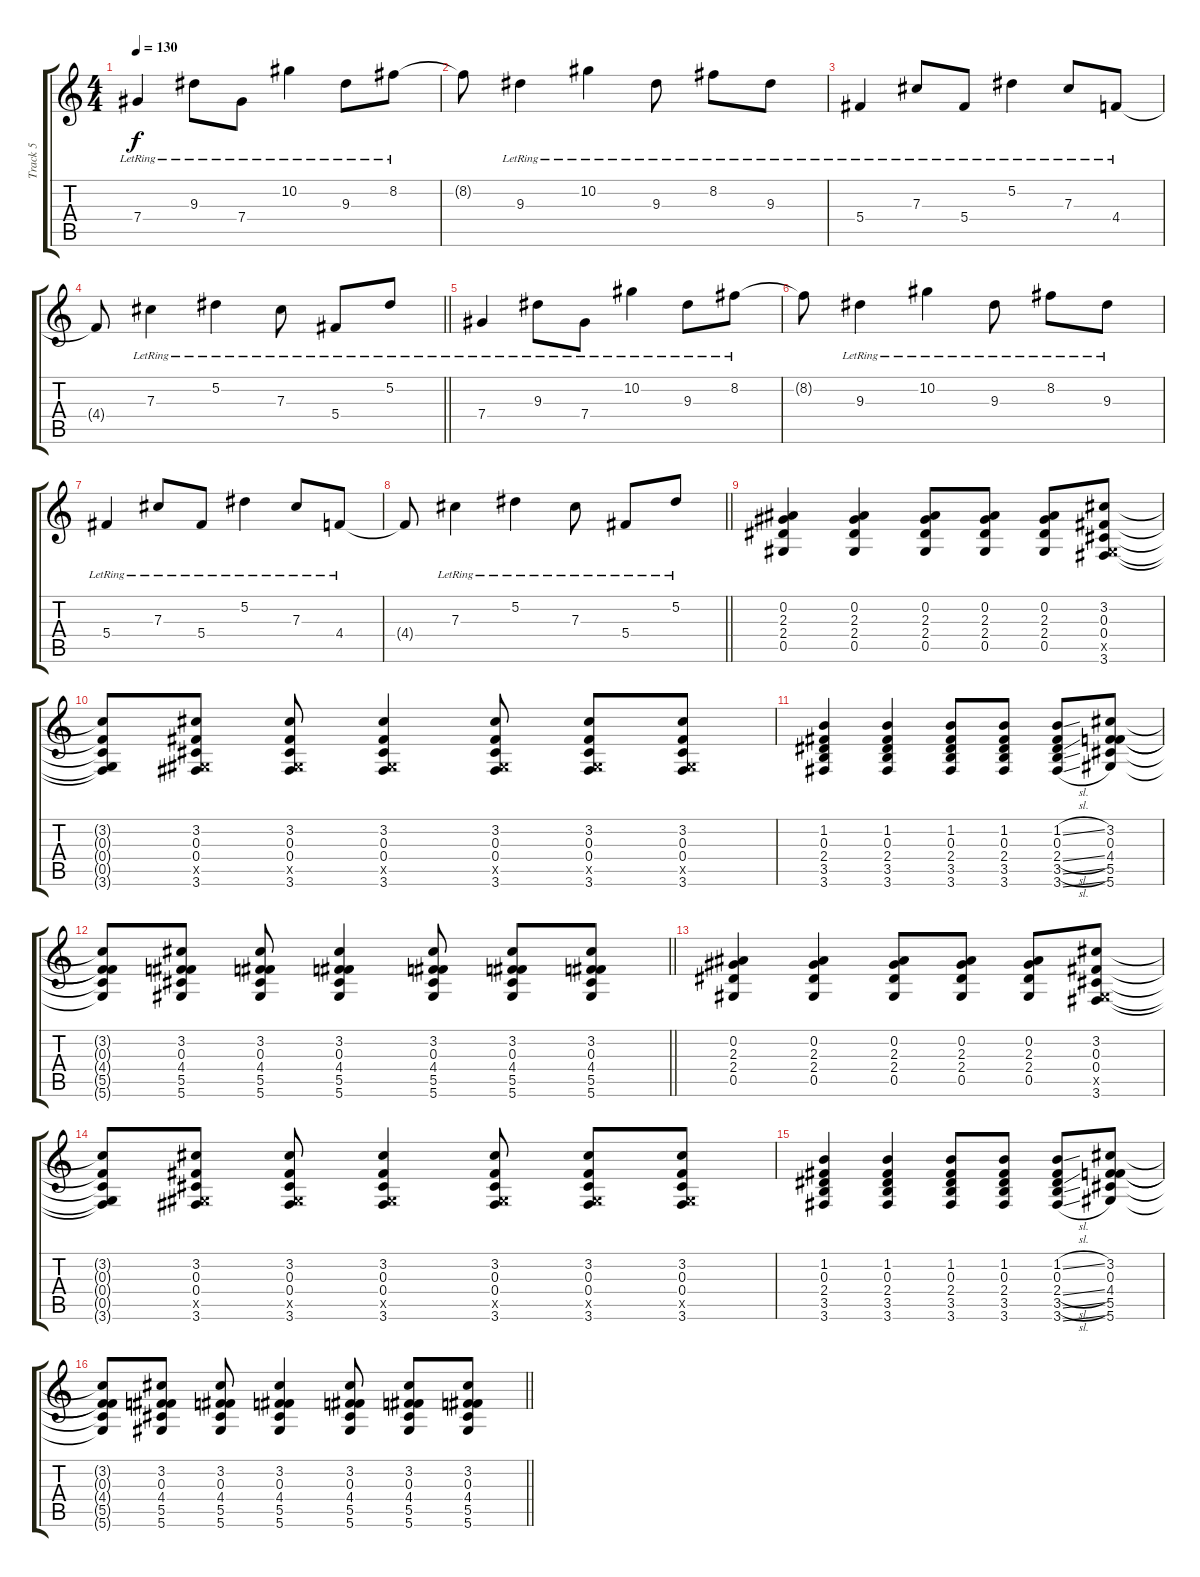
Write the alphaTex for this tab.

\track ("Track 5" "Track 5") {instrument overdrivenguitar}
\staff {score tabs}
\tuning (Eb4 Bb3 Gb3 Db3 Ab2 Eb2) {hide}
\ts (4 4)
\tempo 130
\clef g2
\ks c
7.4{lr}.4{dy f volume 14 instrument electricguitarclean} 9.3{lr}.8{volume 5} 7.4{lr}.8 10.2{lr}.4 9.3{lr}.8 8.2{lr}.8 |
8.2{t}.8 9.3{lr}.4 10.2{lr}.4 9.3{lr}.8 8.2{lr}.8 9.3{lr}.8 |
5.4{lr}.4 7.3{lr}.8 5.4{lr}.8 5.2{lr}.4 7.3{lr}.8 4.4{lr}.8 |
\barLineRight lightlight
4.4{t}.8 7.3{lr}.4 5.2{lr}.4 7.3{lr}.8 5.4{lr}.8 5.2{lr}.8 |
7.4{lr}.4 9.3{lr}.8 7.4{lr}.8 10.2{lr}.4 9.3{lr}.8 8.2{lr}.8 |
8.2{t}.8 9.3{lr}.4 10.2{lr}.4 9.3{lr}.8 8.2{lr}.8 9.3{lr}.8 |
5.4{lr}.4 7.3{lr}.8 5.4{lr}.8 5.2{lr}.4 7.3{lr}.8 4.4{lr}.8 |
\barLineRight lightlight
4.4{t}.8{volume 8 instrument overdrivenguitar} 7.3{lr}.4 5.2{lr}.4 7.3{lr}.8 5.4{lr}.8 5.2{lr}.8 |
(0.2 2.3 2.4 0.5).4 (0.2 2.3 2.4 0.5).4 (0.2 2.3 2.4 0.5).8 (0.2 2.3 2.4 0.5).8 (0.2 2.3 2.4 0.5).8 (3.2 0.3 0.4 0.5{x} 3.6).8 |
(3.2{t} 0.3{t} 0.4{t} 0.5{t} 3.6{t}).8 (3.2 0.3 0.4 0.5{x} 3.6).8 (3.2 0.3 0.4 0.5{x} 3.6).8 (3.2 0.3 0.4 0.5{x} 3.6).4 (3.2 0.3 0.4 0.5{x} 3.6).8 (3.2 0.3 0.4 0.5{x} 3.6).8 (3.2 0.3 0.4 0.5{x} 3.6).8 |
(1.2 0.3 2.4 3.5 3.6).4 (1.2 0.3 2.4 3.5 3.6).4 (1.2 0.3 2.4 3.5 3.6).8 (1.2 0.3 2.4 3.5 3.6).8 (1.2{sl} 0.3 2.4{sl} 3.5{sl} 3.6{sl}).8 (3.2 0.3 4.4 5.5 5.6).8 |
\barLineRight lightlight
(3.2{t} 0.3{t} 4.4{t} 5.5{t} 5.6{t}).8 (3.2 0.3 4.4 5.5 5.6).8 (3.2 0.3 4.4 5.5 5.6).8 (3.2 0.3 4.4 5.5 5.6).4 (3.2 0.3 4.4 5.5 5.6).8 (3.2 0.3 4.4 5.5 5.6).8 (3.2 0.3 4.4 5.5 5.6).8 |
(0.2 2.3 2.4 0.5).4 (0.2 2.3 2.4 0.5).4 (0.2 2.3 2.4 0.5).8 (0.2 2.3 2.4 0.5).8 (0.2 2.3 2.4 0.5).8 (3.2 0.3 0.4 0.5{x} 3.6).8 |
(3.2{t} 0.3{t} 0.4{t} 0.5{t} 3.6{t}).8 (3.2 0.3 0.4 0.5{x} 3.6).8 (3.2 0.3 0.4 0.5{x} 3.6).8 (3.2 0.3 0.4 0.5{x} 3.6).4 (3.2 0.3 0.4 0.5{x} 3.6).8 (3.2 0.3 0.4 0.5{x} 3.6).8 (3.2 0.3 0.4 0.5{x} 3.6).8 |
(1.2 0.3 2.4 3.5 3.6).4 (1.2 0.3 2.4 3.5 3.6).4 (1.2 0.3 2.4 3.5 3.6).8 (1.2 0.3 2.4 3.5 3.6).8 (1.2{sl} 0.3 2.4{sl} 3.5{sl} 3.6{sl}).8 (3.2 0.3 4.4 5.5 5.6).8 |
\barLineRight lightlight
(3.2{t} 0.3{t} 4.4{t} 5.5{t} 5.6{t}).8 (3.2 0.3 4.4 5.5 5.6).8 (3.2 0.3 4.4 5.5 5.6).8 (3.2 0.3 4.4 5.5 5.6).4 (3.2 0.3 4.4 5.5 5.6).8 (3.2 0.3 4.4 5.5 5.6).8 (3.2 0.3 4.4 5.5 5.6).8
